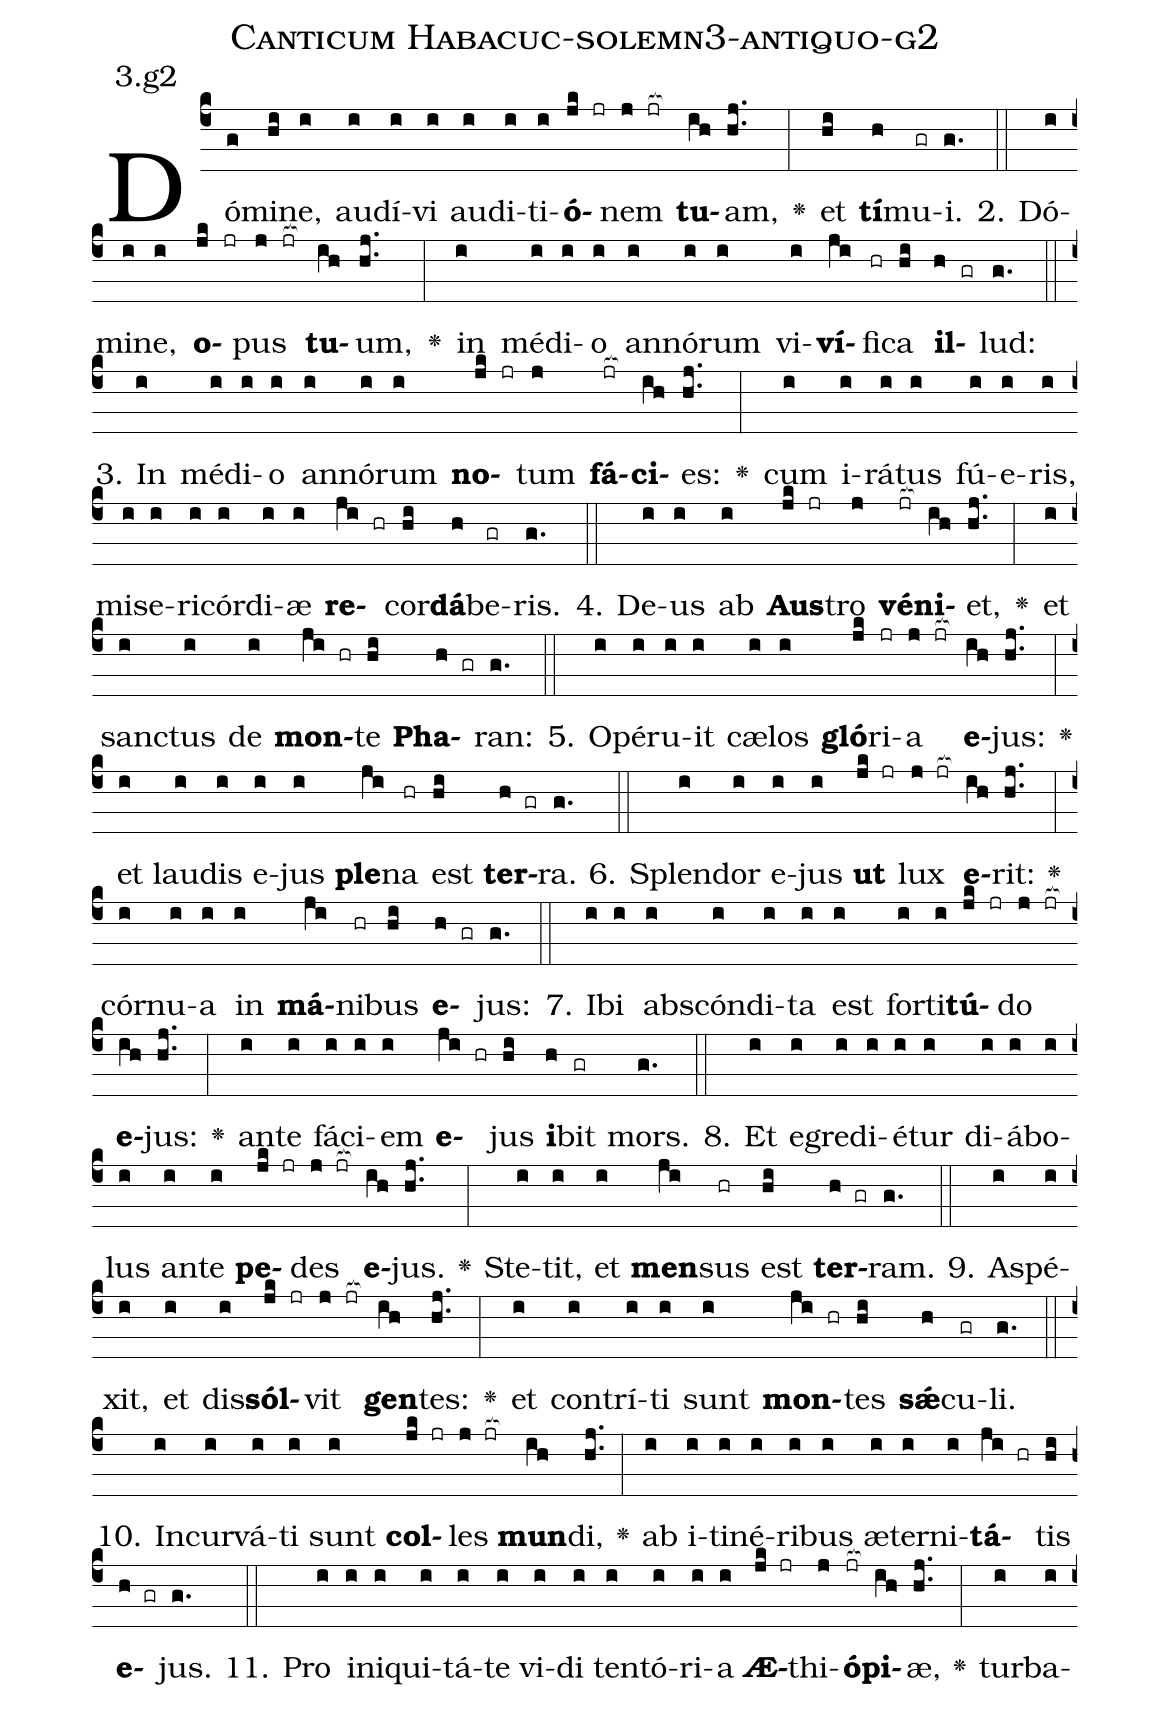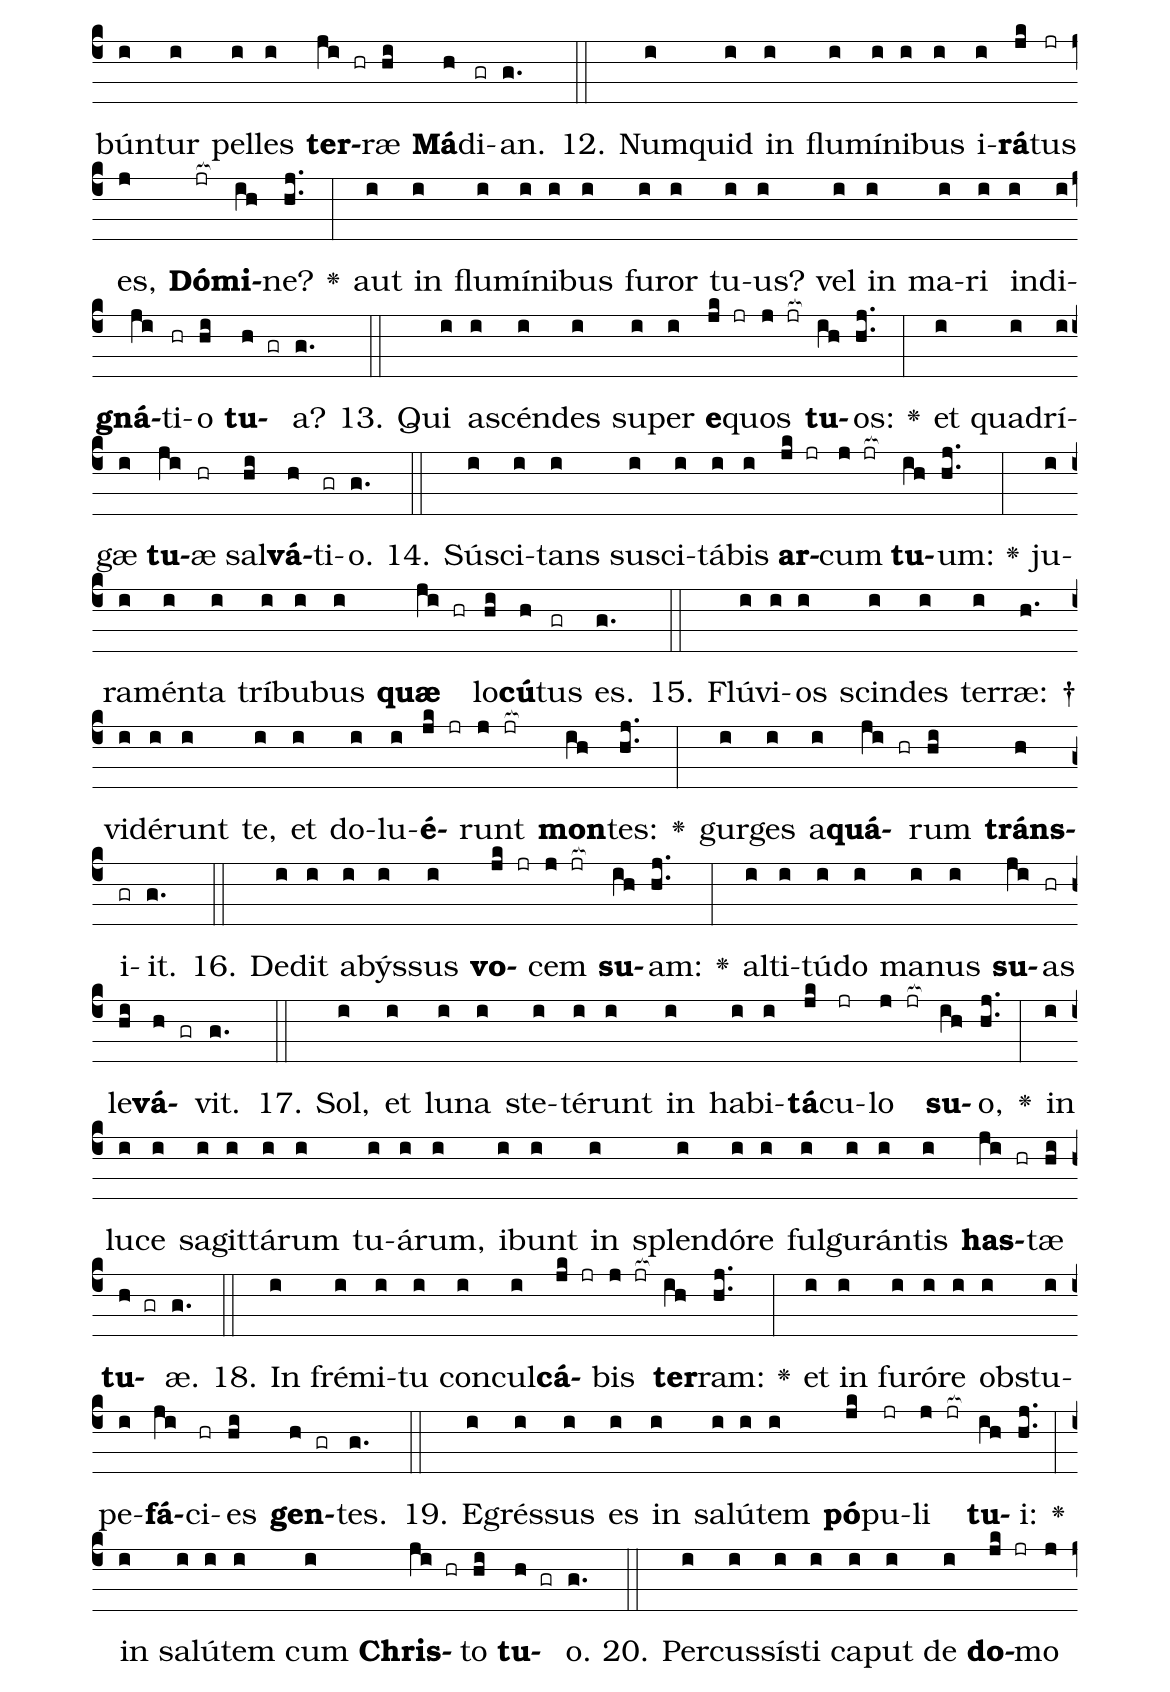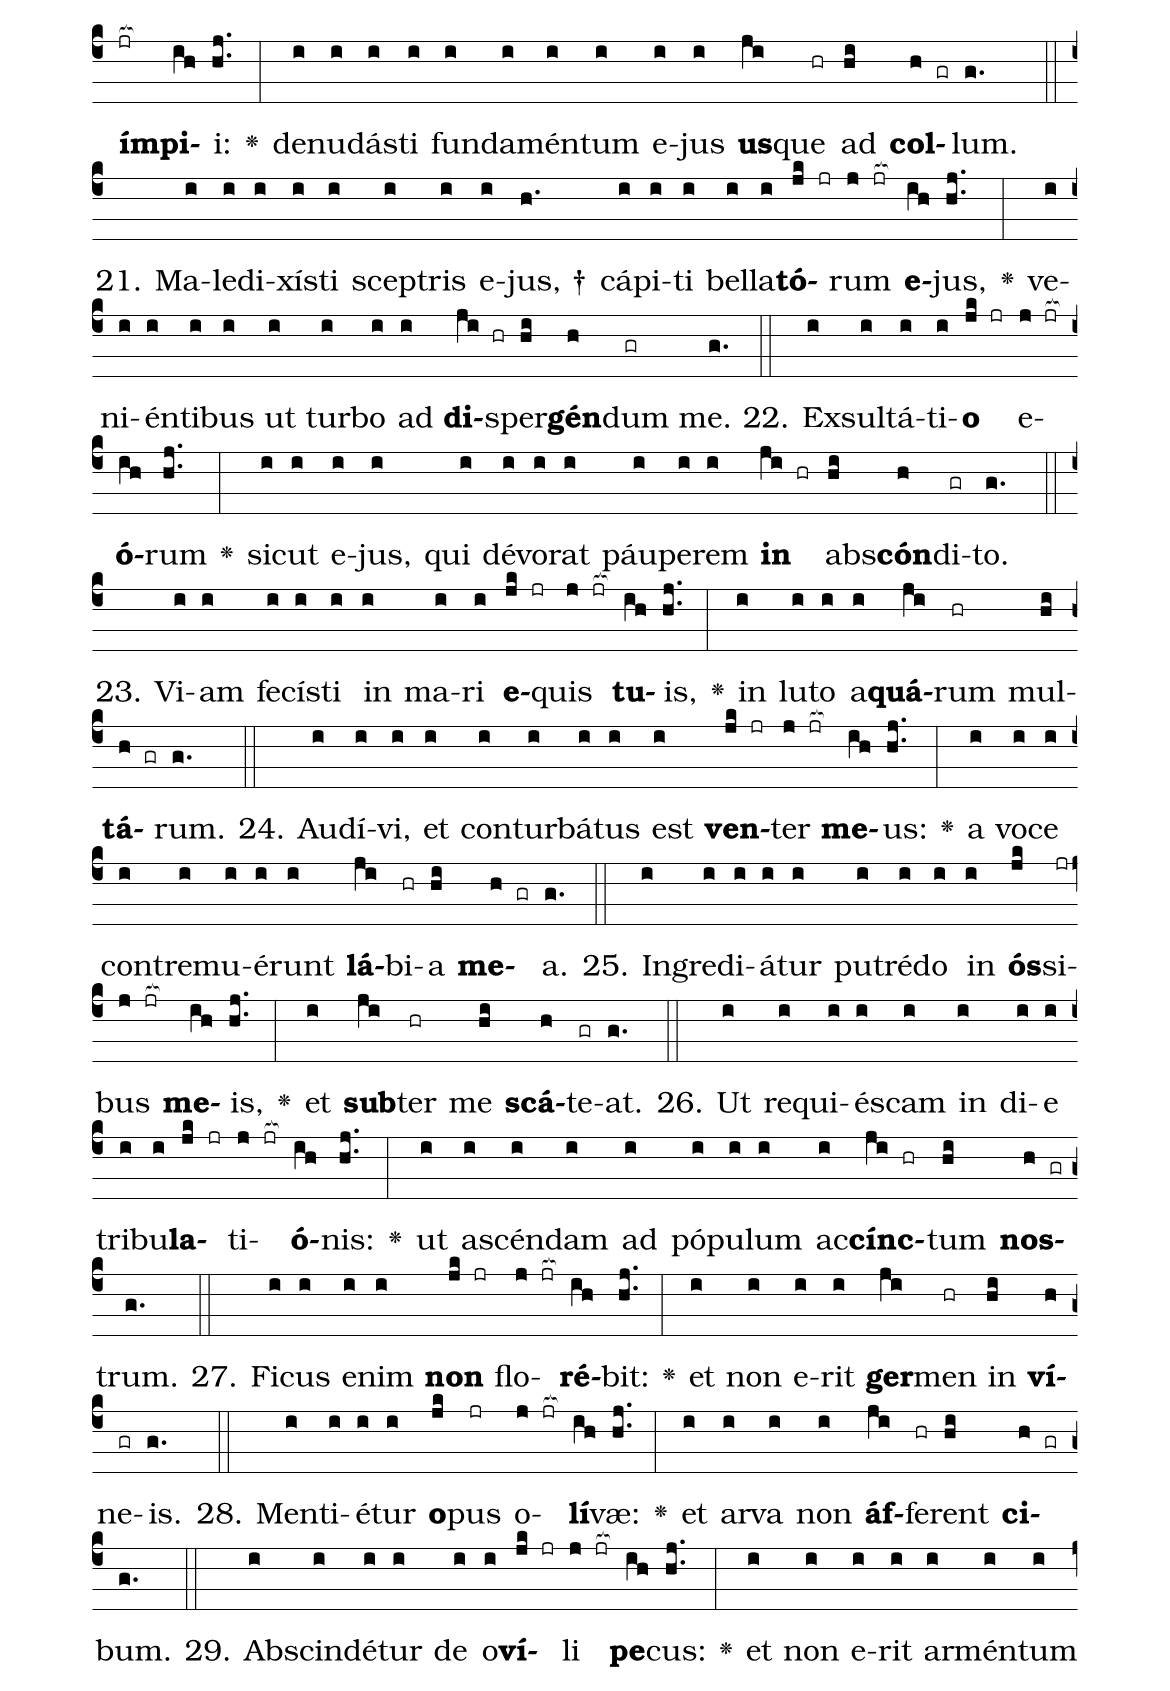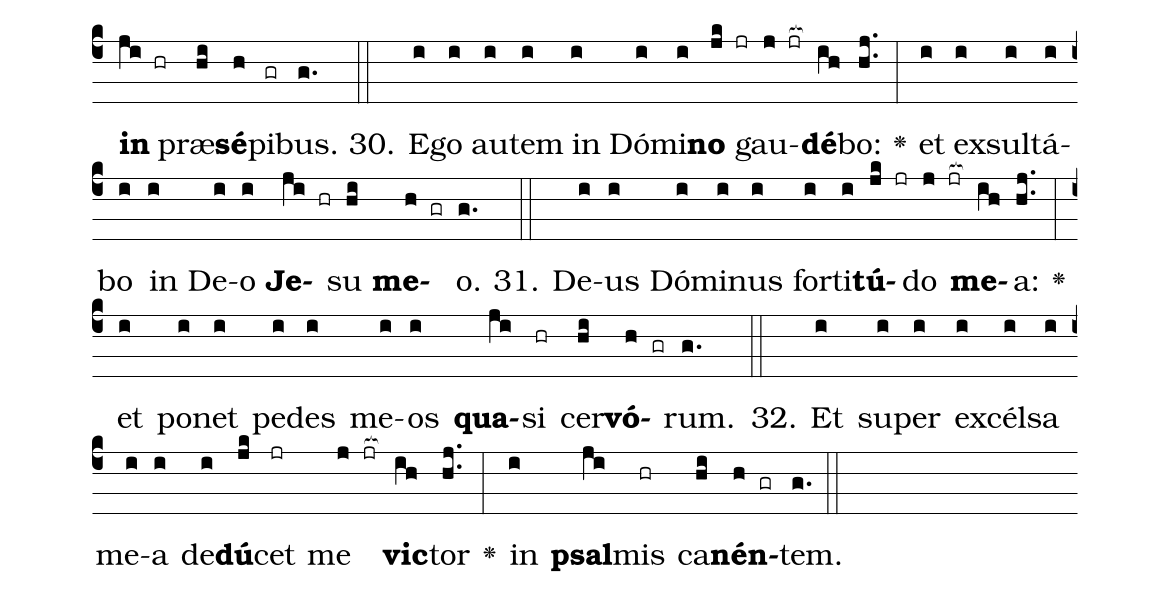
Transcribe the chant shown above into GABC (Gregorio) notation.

name: Canticum Habacuc-solemn3-antiquo-g2;
annotation: 3.g2;
%%
(c4)Dó(g)mi(hi)ne,(i) au(i)dí(i)vi(i) au(i)di(i)ti(i)<b>ó</b>(jk jr)nem(j jr[ocb:1{]) <b>tu</b>(ih[ocb:0}])am,(hj..) <v>\greheightstar</v>(:) et(hi) <b>tí</b>(h)mu(gr)i.(g.) (::)
2. Dó(i)mi(i)ne,(i) <b>o</b>(jk jr)pus(j jr[ocb:1{]) <b>tu</b>(ih[ocb:0}])um,(hj..) <v>\greheightstar</v>(:) in(i) mé(i)di(i)o(i) an(i)nó(i)rum(i) vi(i)<b>ví</b>(ji)fi(hr)ca(hi) <b>il</b>(h gr)lud:(g.) (::)
3. In(i) mé(i)di(i)o(i) an(i)nó(i)rum(i) <b>no</b>(jk jr)tum(j) <b>fá</b>(jr[ocb:1{])<b>ci</b>(ih[ocb:0}])es:(hj..) <v>\greheightstar</v>(:) cum(i) i(i)rá(i)tus(i) fú(i)e(i)ris,(i) mi(i)se(i)ri(i)cór(i)di(i)æ(i) <b>re</b>(ji hr)cor(hi)<b>dá</b>(h)be(gr)ris.(g.) (::)
4. De(i)us(i) ab(i) <b>Aus</b>(jk jr)tro(j) <b>vé</b>(jr[ocb:1{])<b>ni</b>(ih[ocb:0}])et,(hj..) <v>\greheightstar</v>(:) et(i) sanc(i)tus(i) de(i) <b>mon</b>(ji hr)te(hi) <b>Pha</b>(h gr)ran:(g.) (::)
5. O(i)pé(i)ru(i)it(i) cæ(i)los(i) <b>gló</b>(jk)ri(jr)a(j jr[ocb:1{]) <b>e</b>(ih[ocb:0}])jus:(hj..) <v>\greheightstar</v>(:) et(i) lau(i)dis(i) e(i)jus(i) <b>ple</b>(ji)na(hr) est(hi) <b>ter</b>(h gr)ra.(g.) (::)
6. Splen(i)dor(i) e(i)jus(i) <b>ut</b>(jk jr) lux(j jr[ocb:1{]) <b>e</b>(ih[ocb:0}])rit:(hj..) <v>\greheightstar</v>(:) cór(i)nu(i)a(i) in(i) <b>má</b>(ji)ni(hr)bus(hi) <b>e</b>(h gr)jus:(g.) (::)
7. I(i)bi(i) abs(i)cón(i)di(i)ta(i) est(i) for(i)ti(i)<b>tú</b>(jk jr)do(j jr[ocb:1{]) <b>e</b>(ih[ocb:0}])jus:(hj..) <v>\greheightstar</v>(:) an(i)te(i) fá(i)ci(i)em(i) <b>e</b>(ji hr)jus(hi) <b>i</b>(h)bit(gr) mors.(g.) (::)
8. Et(i) e(i)gre(i)di(i)é(i)tur(i) di(i)á(i)bo(i)lus(i) an(i)te(i) <b>pe</b>(jk jr)des(j jr[ocb:1{]) <b>e</b>(ih[ocb:0}])jus.(hj..) <v>\greheightstar</v>(:) Ste(i)tit,(i) et(i) <b>men</b>(ji)sus(hr) est(hi) <b>ter</b>(h gr)ram.(g.) (::)
9. A(i)spé(i)xit,(i) et(i) dis(i)<b>sól</b>(jk jr)vit(j jr[ocb:1{]) <b>gen</b>(ih[ocb:0}])tes:(hj..) <v>\greheightstar</v>(:) et(i) con(i)trí(i)ti(i) sunt(i) <b>mon</b>(ji hr)tes(hi) <b>sǽ</b>(h)cu(gr)li.(g.) (::)
10. In(i)cur(i)vá(i)ti(i) sunt(i) <b>col</b>(jk jr)les(j jr[ocb:1{]) <b>mun</b>(ih[ocb:0}])di,(hj..) <v>\greheightstar</v>(:) ab(i) i(i)ti(i)né(i)ri(i)bus(i) æ(i)ter(i)ni(i)<b>tá</b>(ji hr)tis(hi) <b>e</b>(h gr)jus.(g.) (::)
11. Pro(i) in(i)i(i)qui(i)tá(i)te(i) vi(i)di(i) ten(i)tó(i)ri(i)a(i) <b>Æ</b>(jk jr)thi(j)<b>ó</b>(jr[ocb:1{])<b>pi</b>(ih[ocb:0}])æ,(hj..) <v>\greheightstar</v>(:) tur(i)ba(i)bún(i)tur(i) pel(i)les(i) <b>ter</b>(ji hr)ræ(hi) <b>Má</b>(h)di(gr)an.(g.) (::)
12. Num(i)quid(i) in(i) flu(i)mí(i)ni(i)bus(i) i(i)<b>rá</b>(jk)tus(jr) es,(j) <b>Dó</b>(jr[ocb:1{])<b>mi</b>(ih[ocb:0}])ne?(hj..) <v>\greheightstar</v>(:) aut(i) in(i) flu(i)mí(i)ni(i)bus(i) fu(i)ror(i) tu(i)us?(i) vel(i) in(i) ma(i)ri(i) in(i)di(i)<b>gná</b>(ji)ti(hr)o(hi) <b>tu</b>(h gr)a?(g.) (::)
13. Qui(i) a(i)scén(i)des(i) su(i)per(i) <b>e</b>(jk jr)quos(j jr[ocb:1{]) <b>tu</b>(ih[ocb:0}])os:(hj..) <v>\greheightstar</v>(:) et(i) qua(i)drí(i)gæ(i) <b>tu</b>(ji)æ(hr) sal(hi)<b>vá</b>(h)ti(gr)o.(g.) (::)
14. Sú(i)sci(i)tans(i) su(i)sci(i)tá(i)bis(i) <b>ar</b>(jk jr)cum(j jr[ocb:1{]) <b>tu</b>(ih[ocb:0}])um:(hj..) <v>\greheightstar</v>(:) ju(i)ra(i)mén(i)ta(i) trí(i)bu(i)bus(i) <b>quæ</b>(ji hr) lo(hi)<b>cú</b>(h)tus(gr) es.(g.) (::)
15. Flú(i)vi(i)os(i) scin(i)des(i) ter(i)ræ: †(h.) vi(i)dé(i)runt(i) te,(i) et(i) do(i)lu(i)<b>é</b>(jk jr)runt(j jr[ocb:1{]) <b>mon</b>(ih[ocb:0}])tes:(hj..) <v>\greheightstar</v>(:) gur(i)ges(i) a(i)<b>quá</b>(ji hr)rum(hi) <b>tráns</b>(h)i(gr)it.(g.) (::)
16. De(i)dit(i) a(i)býs(i)sus(i) <b>vo</b>(jk jr)cem(j jr[ocb:1{]) <b>su</b>(ih[ocb:0}])am:(hj..) <v>\greheightstar</v>(:) al(i)ti(i)tú(i)do(i) ma(i)nus(i) <b>su</b>(ji)as(hr) le(hi)<b>vá</b>(h gr)vit.(g.) (::)
17. Sol,(i) et(i) lu(i)na(i) ste(i)té(i)runt(i) in(i) ha(i)bi(i)<b>tá</b>(jk)cu(jr)lo(j jr[ocb:1{]) <b>su</b>(ih[ocb:0}])o,(hj..) <v>\greheightstar</v>(:) in(i) lu(i)ce(i) sa(i)git(i)tá(i)rum(i) tu(i)á(i)rum,(i) i(i)bunt(i) in(i) splen(i)dó(i)re(i) ful(i)gu(i)rán(i)tis(i) <b>has</b>(ji hr)tæ(hi) <b>tu</b>(h gr)æ.(g.) (::)
18. In(i) fré(i)mi(i)tu(i) con(i)cul(i)<b>cá</b>(jk jr)bis(j jr[ocb:1{]) <b>ter</b>(ih[ocb:0}])ram:(hj..) <v>\greheightstar</v>(:) et(i) in(i) fu(i)ró(i)re(i) ob(i)stu(i)pe(i)<b>fá</b>(ji)ci(hr)es(hi) <b>gen</b>(h gr)tes.(g.) (::)
19. E(i)grés(i)sus(i) es(i) in(i) sa(i)lú(i)tem(i) <b>pó</b>(jk)pu(jr)li(j jr[ocb:1{]) <b>tu</b>(ih[ocb:0}])i:(hj..) <v>\greheightstar</v>(:) in(i) sa(i)lú(i)tem(i) cum(i) <b>Chris</b>(ji hr)to(hi) <b>tu</b>(h gr)o.(g.) (::)
20. Per(i)cus(i)sís(i)ti(i) ca(i)put(i) de(i) <b>do</b>(jk jr)mo(j) <b>ím</b>(jr[ocb:1{])<b>pi</b>(ih[ocb:0}])i:(hj..) <v>\greheightstar</v>(:) de(i)nu(i)dás(i)ti(i) fun(i)da(i)mén(i)tum(i) e(i)jus(i) <b>us</b>(ji)que(hr) ad(hi) <b>col</b>(h gr)lum.(g.) (::)
21. Ma(i)le(i)di(i)xís(i)ti(i) scep(i)tris(i) e(i)jus, †(h.) cá(i)pi(i)ti(i) bel(i)la(i)<b>tó</b>(jk jr)rum(j jr[ocb:1{]) <b>e</b>(ih[ocb:0}])jus,(hj..) <v>\greheightstar</v>(:) ve(i)ni(i)én(i)ti(i)bus(i) ut(i) tur(i)bo(i) ad(i) <b>di</b>(ji hr)sper(hi)<b>gén</b>(h)dum(gr) me.(g.) (::)
22. Ex(i)sul(i)tá(i)ti(i)<b>o</b>(jk jr) e(j jr[ocb:1{])<b>ó</b>(ih[ocb:0}])rum(hj..) <v>\greheightstar</v>(:) sic(i)ut(i) e(i)jus,(i) qui(i) dé(i)vo(i)rat(i) páu(i)pe(i)rem(i) <b>in</b>(ji hr) abs(hi)<b>cón</b>(h)di(gr)to.(g.) (::)
23. Vi(i)am(i) fe(i)cís(i)ti(i) in(i) ma(i)ri(i) <b>e</b>(jk jr)quis(j jr[ocb:1{]) <b>tu</b>(ih[ocb:0}])is,(hj..) <v>\greheightstar</v>(:) in(i) lu(i)to(i) a(i)<b>quá</b>(ji)rum(hr) mul(hi)<b>tá</b>(h gr)rum.(g.) (::)
24. Au(i)dí(i)vi,(i) et(i) con(i)tur(i)bá(i)tus(i) est(i) <b>ven</b>(jk jr)ter(j jr[ocb:1{]) <b>me</b>(ih[ocb:0}])us:(hj..) <v>\greheightstar</v>(:) a(i) vo(i)ce(i) con(i)tre(i)mu(i)é(i)runt(i) <b>lá</b>(ji)bi(hr)a(hi) <b>me</b>(h gr)a.(g.) (::)
25. In(i)gre(i)di(i)á(i)tur(i) pu(i)tré(i)do(i) in(i) <b>ós</b>(jk)si(jr)bus(j jr[ocb:1{]) <b>me</b>(ih[ocb:0}])is,(hj..) <v>\greheightstar</v>(:) et(i) <b>sub</b>(ji)ter(hr) me(hi) <b>scá</b>(h)te(gr)at.(g.) (::)
26. Ut(i) re(i)qui(i)és(i)cam(i) in(i) di(i)e(i) tri(i)bu(i)<b>la</b>(jk jr)ti(j jr[ocb:1{])<b>ó</b>(ih[ocb:0}])nis:(hj..) <v>\greheightstar</v>(:) ut(i) a(i)scén(i)dam(i) ad(i) pó(i)pu(i)lum(i) ac(i)<b>cínc</b>(ji hr)tum(hi) <b>nos</b>(h gr)trum.(g.) (::)
27. Fi(i)cus(i) e(i)nim(i) <b>non</b>(jk jr) flo(j jr[ocb:1{])<b>ré</b>(ih[ocb:0}])bit:(hj..) <v>\greheightstar</v>(:) et(i) non(i) e(i)rit(i) <b>ger</b>(ji)men(hr) in(hi) <b>ví</b>(h)ne(gr)is.(g.) (::)
28. Men(i)ti(i)é(i)tur(i) <b>o</b>(jk)pus(jr) o(j jr[ocb:1{])<b>lí</b>(ih[ocb:0}])væ:(hj..) <v>\greheightstar</v>(:) et(i) ar(i)va(i) non(i) <b>áf</b>(ji)fe(hr)rent(hi) <b>ci</b>(h gr)bum.(g.) (::)
29. Ab(i)scin(i)dé(i)tur(i) de(i) o(i)<b>ví</b>(jk jr)li(j jr[ocb:1{]) <b>pe</b>(ih[ocb:0}])cus:(hj..) <v>\greheightstar</v>(:) et(i) non(i) e(i)rit(i) ar(i)mén(i)tum(i) <b>in</b>(ji hr) præ(hi)<b>sé</b>(h)pi(gr)bus.(g.) (::)
30. E(i)go(i) au(i)tem(i) in(i) Dó(i)mi(i)<b>no</b>(jk jr) gau(j jr[ocb:1{])<b>dé</b>(ih[ocb:0}])bo:(hj..) <v>\greheightstar</v>(:) et(i) ex(i)sul(i)tá(i)bo(i) in(i) De(i)o(i) <b>Je</b>(ji hr)su(hi) <b>me</b>(h gr)o.(g.) (::)
31. De(i)us(i) Dó(i)mi(i)nus(i) for(i)ti(i)<b>tú</b>(jk jr)do(j jr[ocb:1{]) <b>me</b>(ih[ocb:0}])a:(hj..) <v>\greheightstar</v>(:) et(i) po(i)net(i) pe(i)des(i) me(i)os(i) <b>qua</b>(ji)si(hr) cer(hi)<b>vó</b>(h gr)rum.(g.) (::)
32. Et(i) su(i)per(i) ex(i)cél(i)sa(i) me(i)a(i) de(i)<b>dú</b>(jk)cet(jr) me(j jr[ocb:1{]) <b>vic</b>(ih[ocb:0}])tor(hj..) <v>\greheightstar</v>(:) in(i) <b>psal</b>(ji)mis(hr) ca(hi)<b>nén</b>(h gr)tem.(g.) (::)
